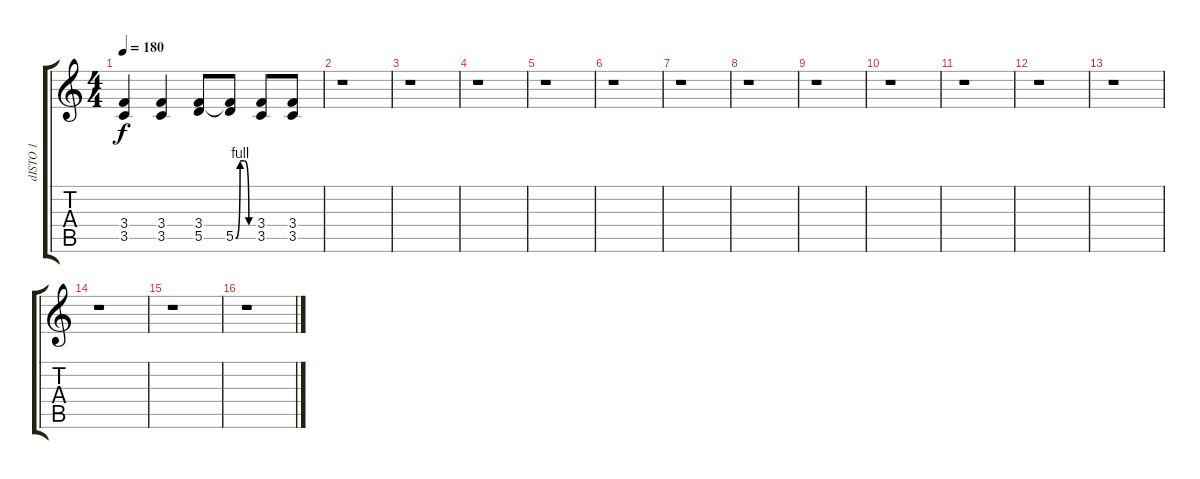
\track ("dISTO 1" "dISTO 1") {instrument distortionguitar}
\staff {score tabs}
\tuning (E4 B3 G3 D3 A2 E2) {hide}
\ts (4 4)
\tempo 180
\clef g2
\ks c
(3.4 3.5).4{dy f} (3.4 3.5).4 (3.4 5.5).8 (3.4{t} 5.5{be (custom 0 0 15 4 30 4 45 0 60 0)}).8 (3.4 3.5).8 (3.4 3.5).8 |
r.1 |
r.1 |
r.1 |
r.1 |
r.1 |
r.1 |
r.1 |
r.1 |
r.1 |
r.1 |
r.1 |
r.1 |
r.1 |
r.1 |
r.1
